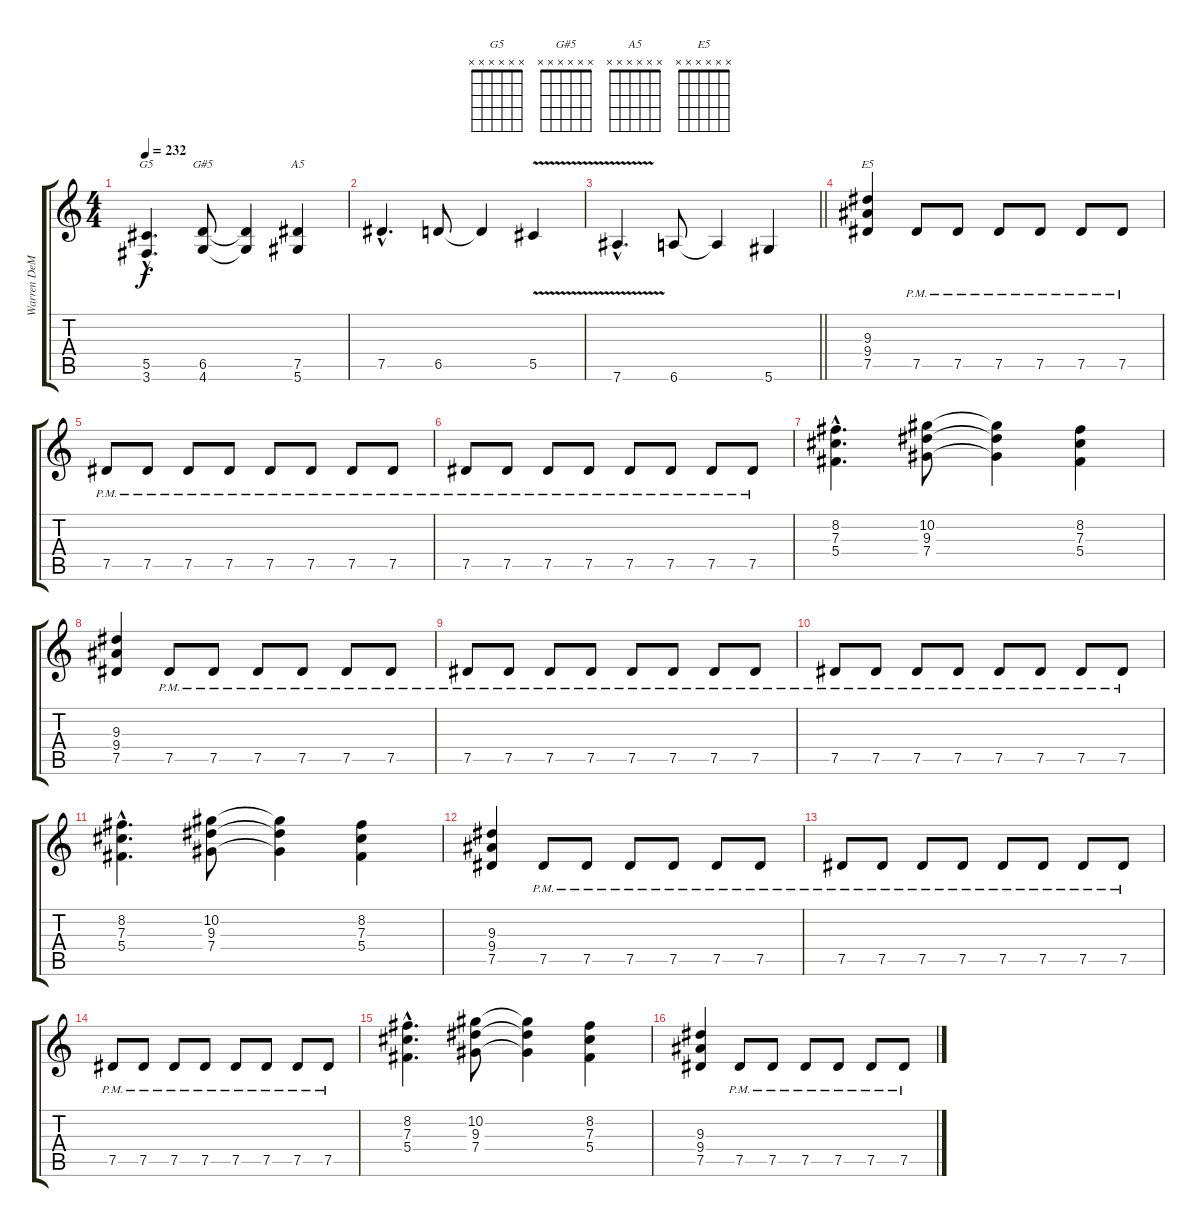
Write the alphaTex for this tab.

\track ("Warren DeMartini" "Warren DeM") {instrument distortionguitar}
\staff {score tabs}
\tuning (Eb4 Bb3 Gb3 Db3 Ab2 Eb2) {hide}
\chord ("G5" x x x x x x)
\chord ("G#5" x x x x x x)
\chord ("A5" x x x x x x)
\chord ("E5" x x x x x x)
\ts (4 4)
\tempo 232
\clef g2
\ks c
(5.5{hac} 3.6{hac}).4{d ch "G5" dy f} (6.5 4.6).8{ch "G#5"} (6.5{t} 4.6{t}).4 (7.5 5.6).4{ch "A5"} |
7.5{hac}.4{d} 6.5.8 6.5{t}.4 5.5{v}.4 |
\barLineRight lightlight
7.6{v hac}.4{d} 6.6.8 6.6{t}.4 5.6.4 |
(9.3 9.4 7.5).4{ch "E5"} 7.5{pm}.8 7.5{pm}.8 7.5{pm}.8 7.5{pm}.8 7.5{pm}.8 7.5{pm}.8 |
7.5{pm}.8 7.5{pm}.8 7.5{pm}.8 7.5{pm}.8 7.5{pm}.8 7.5{pm}.8 7.5{pm}.8 7.5{pm}.8 |
7.5{pm}.8 7.5{pm}.8 7.5{pm}.8 7.5{pm}.8 7.5{pm}.8 7.5{pm}.8 7.5{pm}.8 7.5{pm}.8 |
(8.2{hac} 7.3{hac} 5.4{hac}).4{d} (10.2 9.3 7.4).8 (10.2{t} 9.3{t} 7.4{t}).4 (8.2 7.3 5.4).4 |
(9.3 9.4 7.5).4 7.5{pm}.8 7.5{pm}.8 7.5{pm}.8 7.5{pm}.8 7.5{pm}.8 7.5{pm}.8 |
7.5{pm}.8 7.5{pm}.8 7.5{pm}.8 7.5{pm}.8 7.5{pm}.8 7.5{pm}.8 7.5{pm}.8 7.5{pm}.8 |
7.5{pm}.8 7.5{pm}.8 7.5{pm}.8 7.5{pm}.8 7.5{pm}.8 7.5{pm}.8 7.5{pm}.8 7.5{pm}.8 |
(8.2{hac} 7.3{hac} 5.4{hac}).4{d} (10.2 9.3 7.4).8 (10.2{t} 9.3{t} 7.4{t}).4 (8.2 7.3 5.4).4 |
(9.3 9.4 7.5).4 7.5{pm}.8 7.5{pm}.8 7.5{pm}.8 7.5{pm}.8 7.5{pm}.8 7.5{pm}.8 |
7.5{pm}.8 7.5{pm}.8 7.5{pm}.8 7.5{pm}.8 7.5{pm}.8 7.5{pm}.8 7.5{pm}.8 7.5{pm}.8 |
7.5{pm}.8 7.5{pm}.8 7.5{pm}.8 7.5{pm}.8 7.5{pm}.8 7.5{pm}.8 7.5{pm}.8 7.5{pm}.8 |
(8.2{hac} 7.3{hac} 5.4{hac}).4{d} (10.2 9.3 7.4).8 (10.2{t} 9.3{t} 7.4{t}).4 (8.2 7.3 5.4).4 |
(9.3 9.4 7.5).4 7.5{pm}.8 7.5{pm}.8 7.5{pm}.8 7.5{pm}.8 7.5{pm}.8 7.5{pm}.8
